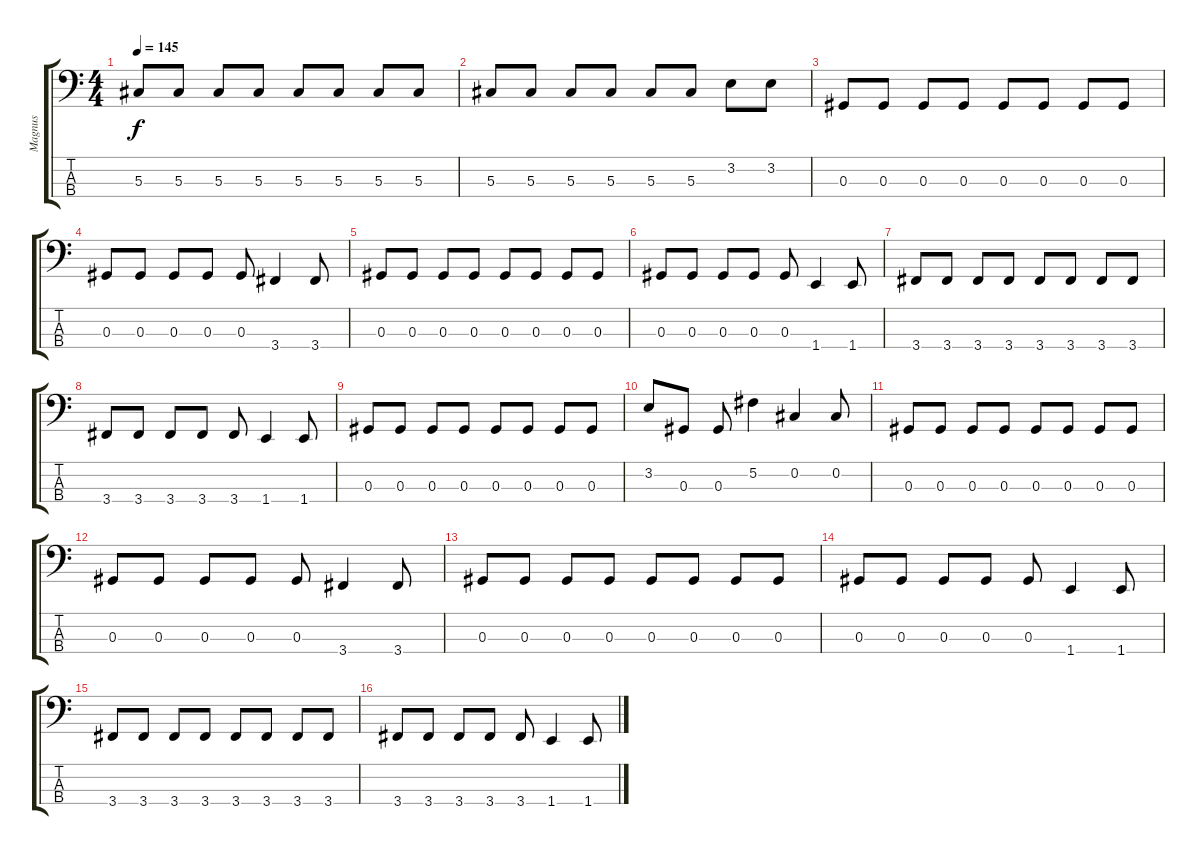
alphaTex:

\track ("Magnus" "Magnus") {instrument electricbassfinger}
\staff {score tabs}
\tuning (Gb2 Db2 Ab1 Eb1) {hide}
\ts (4 4)
\tempo 145
\clef f4
\ks c
5.3.8{dy f} 5.3.8 5.3.8 5.3.8 5.3.8 5.3.8 5.3.8 5.3.8 |
5.3.8 5.3.8 5.3.8 5.3.8 5.3.8 5.3.8 3.2.8 3.2.8 |
0.3.8 0.3.8 0.3.8 0.3.8 0.3.8 0.3.8 0.3.8 0.3.8 |
0.3.8 0.3.8 0.3.8 0.3.8 0.3.8 3.4.4 3.4.8 |
0.3.8 0.3.8 0.3.8 0.3.8 0.3.8 0.3.8 0.3.8 0.3.8 |
0.3.8 0.3.8 0.3.8 0.3.8 0.3.8 1.4.4 1.4.8 |
3.4.8 3.4.8 3.4.8 3.4.8 3.4.8 3.4.8 3.4.8 3.4.8 |
3.4.8 3.4.8 3.4.8 3.4.8 3.4.8 1.4.4 1.4.8 |
0.3.8 0.3.8 0.3.8 0.3.8 0.3.8 0.3.8 0.3.8 0.3.8 |
3.2.8 0.3.8 0.3.8 5.2.4 0.2.4 0.2.8 |
0.3.8 0.3.8 0.3.8 0.3.8 0.3.8 0.3.8 0.3.8 0.3.8 |
0.3.8 0.3.8 0.3.8 0.3.8 0.3.8 3.4.4 3.4.8 |
0.3.8 0.3.8 0.3.8 0.3.8 0.3.8 0.3.8 0.3.8 0.3.8 |
0.3.8 0.3.8 0.3.8 0.3.8 0.3.8 1.4.4 1.4.8 |
3.4.8 3.4.8 3.4.8 3.4.8 3.4.8 3.4.8 3.4.8 3.4.8 |
3.4.8 3.4.8 3.4.8 3.4.8 3.4.8 1.4.4 1.4.8
